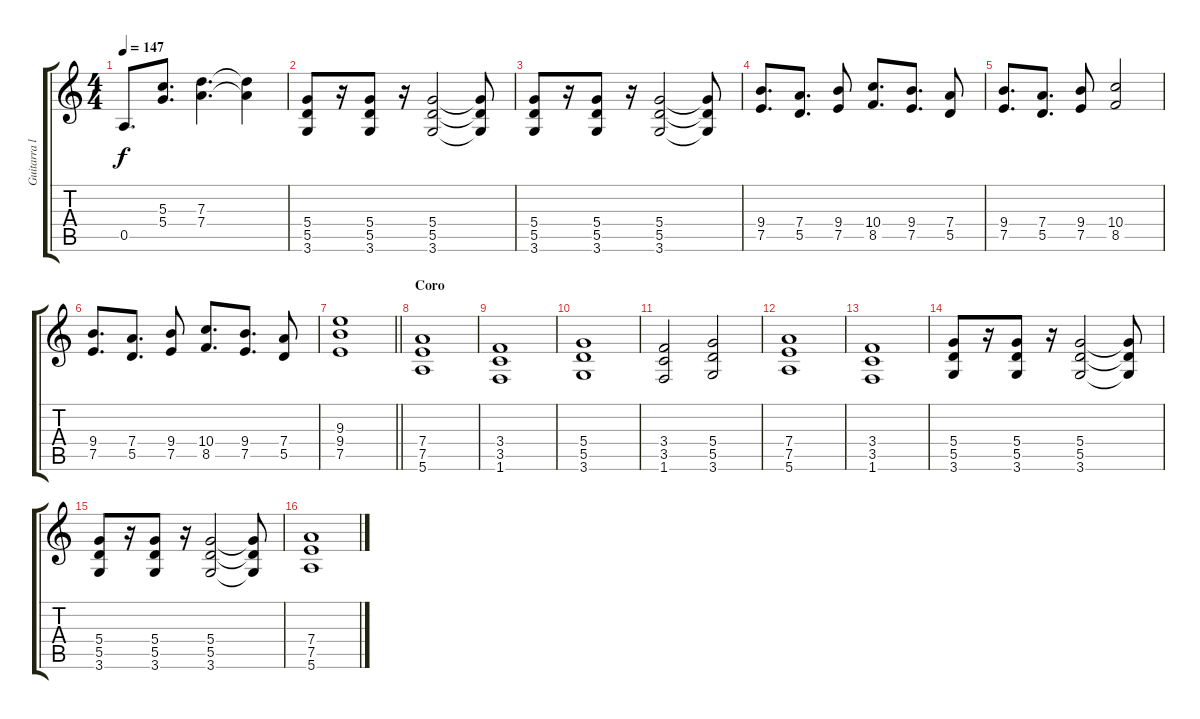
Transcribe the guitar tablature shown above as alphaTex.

\track ("Guitarra lider" "Guitarra l") {instrument distortionguitar}
\staff {score tabs}
\tuning (E4 B3 G3 D3 A2 E2) {hide}
\ts (4 4)
\tempo 147
\clef g2
\ks c
0.5.8{d dy f} (5.3 5.4).8{d} (7.3 7.4).4{d} (7.3{t} 7.4{t}).4 |
(5.4 5.5 3.6).8 r.16 (5.4 5.5 3.6).8 r.16 (5.4 5.5 3.6).2 (5.4{t} 5.5{t} 3.6{t}).8 |
(5.4 5.5 3.6).8 r.16 (5.4 5.5 3.6).8 r.16 (5.4 5.5 3.6).2 (5.4{t} 5.5{t} 3.6{t}).8 |
(9.4 7.5).8{d} (7.4 5.5).8{d} (9.4 7.5).8 (10.4 8.5).8{d} (9.4 7.5).8{d} (7.4 5.5).8 |
(9.4 7.5).8{d} (7.4 5.5).8{d} (9.4 7.5).8 (10.4 8.5).2 |
(9.4 7.5).8{d} (7.4 5.5).8{d} (9.4 7.5).8 (10.4 8.5).8{d} (9.4 7.5).8{d} (7.4 5.5).8 |
\barLineRight lightlight
(9.3 9.4 7.5).1 |
\section ("" "Coro")
(7.4 7.5 5.6).1 |
(3.4 3.5 1.6).1 |
(5.4 5.5 3.6).1 |
(3.4 3.5 1.6).2 (5.4 5.5 3.6).2 |
(7.4 7.5 5.6).1 |
(3.4 3.5 1.6).1 |
(5.4 5.5 3.6).8 r.16 (5.4 5.5 3.6).8 r.16 (5.4 5.5 3.6).2 (5.4{t} 5.5{t} 3.6{t}).8 |
(5.4 5.5 3.6).8 r.16 (5.4 5.5 3.6).8 r.16 (5.4 5.5 3.6).2 (5.4{t} 5.5{t} 3.6{t}).8 |
(7.4 7.5 5.6).1
